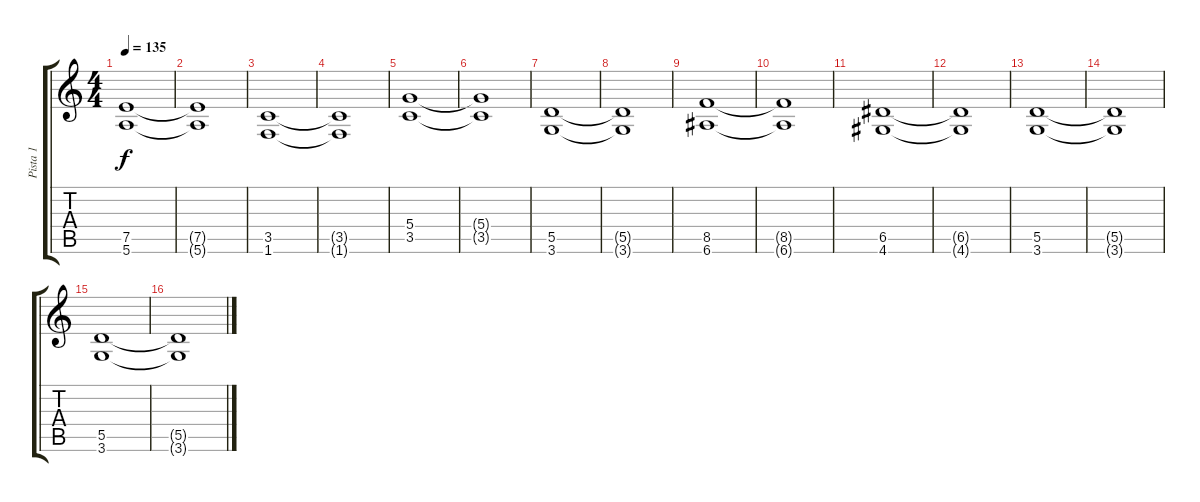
\track ("Pista 1" "Pista 1") {instrument acousticguitarsteel}
\staff {score tabs}
\tuning (E4 B3 G3 D3 A2 E2) {hide}
\ts (4 4)
\tempo 135
\clef g2
\ks c
(7.5 5.6).1{dy f} |
(7.5{t} 5.6{t}).1 |
(3.5 1.6).1 |
(3.5{t} 1.6{t}).1 |
(5.4 3.5).1 |
(5.4{t} 3.5{t}).1 |
(5.5 3.6).1 |
(5.5{t} 3.6{t}).1 |
(8.5 6.6).1 |
(8.5{t} 6.6{t}).1 |
(6.5 4.6).1 |
(6.5{t} 4.6{t}).1 |
(5.5 3.6).1 |
(5.5{t} 3.6{t}).1 |
(5.5 3.6).1 |
(5.5{t} 3.6{t}).1
